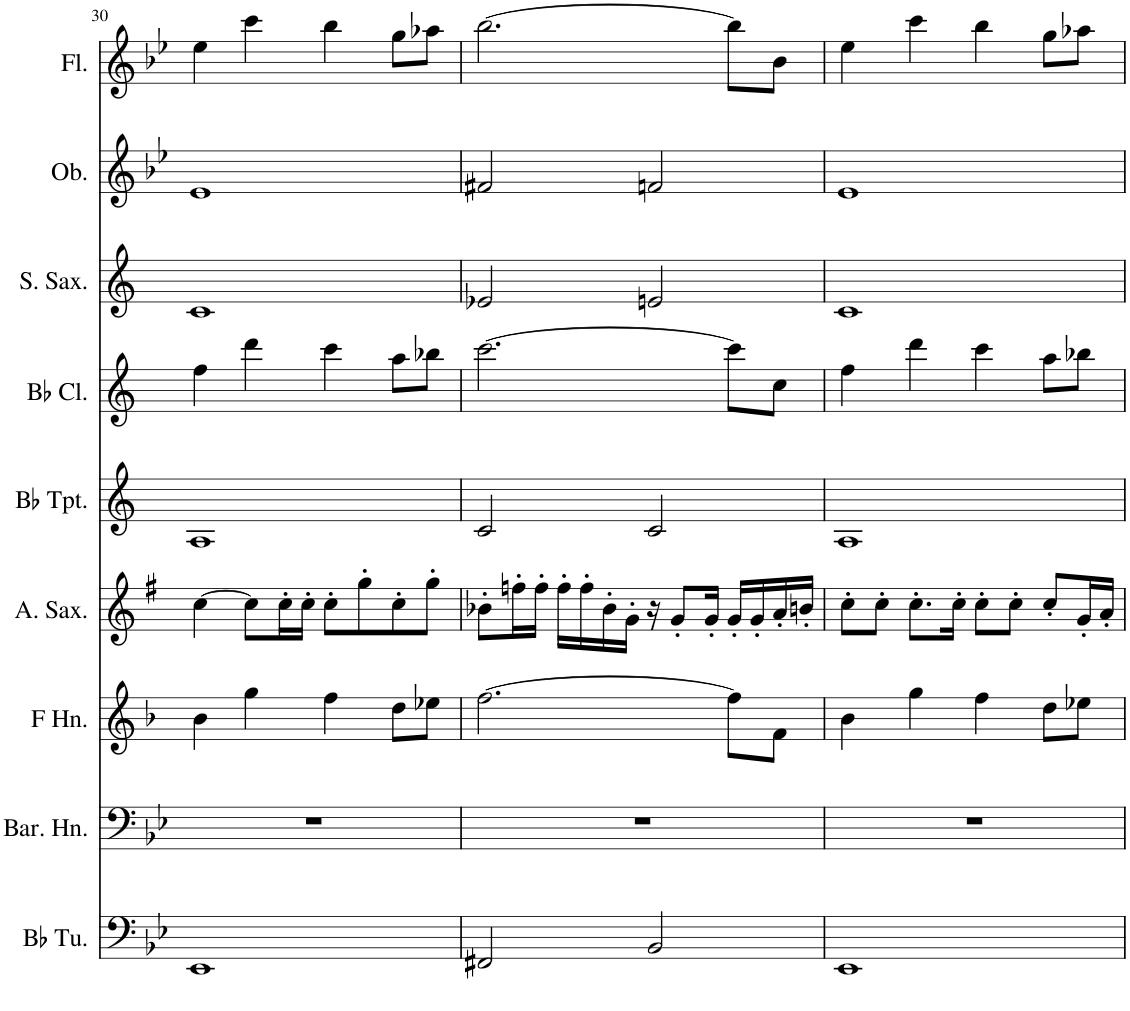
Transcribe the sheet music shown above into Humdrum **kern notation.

**kern	**kern	**kern	**kern	**kern	**kern	**kern	**kern	**kern
*part9	*part8	*part7	*part6	*part5	*part4	*part3	*part2	*part1
*staff9	*staff8	*staff7	*staff6	*staff5	*staff4	*staff3	*staff2	*staff1
*I"Bb Tuba	*I"Baritone Horn	*I"Horn in F	*I"Alto Saxophone	*I"Bb Trumpet	*I"Bb Clarinet	*I"Soprano Saxophone	*I"Oboe	*I"Flute
*I'Bb Tu.	*I'Bar. Hn.	*	*I'A. Sax.	*I'Bb Tpt.	*I'Bb Cl.	*I'S. Sax.	*I'Ob.	*I'Fl.
!!LO:PB:g=z
*clefF4	*clefF4	*clefG2	*clefG2	*clefG2	*clefG2	*clefG2	*clefG2	*clefG2
*	*Trd4c7	*Trd4c7	*Trd5c9	*Trd1c2	*Trd1c2	*Trd1c2	*	*
*k[b-e-]	*k[b-e-]	*k[b-]	*k[f#]	*k[]	*k[]	*k[]	*k[b-e-]	*k[b-e-]
*M4/4	*M4/4	*M4/4	*M4/4	*M4/4	*M4/4	*M4/4	*M4/4	*M4/4
=30	=30	=30	=30	=30	=30	=30	=30	=30
1EE-	1r	4b-\	[4cc\	1A	4ff\	1c	1e-	4ee-\
.	.	4gg\	8cc\L]	.	4ddd\	.	.	4ccc\
.	.	.	16cc'\L	.	.	.	.	.
.	.	.	16cc'\JJ	.	.	.	.	.
.	.	4ff\	8cc'\L	.	4ccc\	.	.	4bb-\
.	.	.	8gg'\	.	.	.	.	.
.	.	8dd\L	8cc'\	.	8aa\L	.	.	8gg\L
.	.	8ee-X\J	8gg'\J	.	8bb-X\J	.	.	8aa-X\J
=31	=31	=31	=31	=31	=31	=31	=31	=31
2FF#X/	1r	[2.ff\	8b-X'\L	2c/	[2.ccc\	2e-X/	2f#X/	[2.bb-\
.	.	.	16ffn'\L	.	.	.	.	.
.	.	.	16ff'\JJ	.	.	.	.	.
.	.	.	16ff'\LL	.	.	.	.	.
.	.	.	16ff'\	.	.	.	.	.
.	.	.	16b-'\	.	.	.	.	.
.	.	.	16g'\JJ	.	.	.	.	.
2BB-/	.	.	16r	2c/	.	2en/	2fn/	.
.	.	.	8g'/L	.	.	.	.	.
.	.	.	16g'/Jk	.	.	.	.	.
.	.	8ff\L]	16g'/LL	.	8ccc\L]	.	.	8bb-\L]
.	.	.	16g'/	.	.	.	.	.
.	.	8f\J	16a'/	.	8cc\J	.	.	8b-\J
.	.	.	16bn'/JJ	.	.	.	.	.
=32	=32	=32	=32	=32	=32	=32	=32	=32
1EE-	1r	4b-\	8cc'\L	1A	4ff\	1c	1e-	4ee-\
.	.	.	8cc'\J	.	.	.	.	.
.	.	4gg\	8.cc'\L	.	4ddd\	.	.	4ccc\
.	.	.	16cc'\Jk	.	.	.	.	.
.	.	4ff\	8cc'\L	.	4ccc\	.	.	4bb-\
.	.	.	8cc'\J	.	.	.	.	.
.	.	8dd\L	8cc'/L	.	8aa\L	.	.	8gg\L
.	.	8ee-X\J	16g'/L	.	8bb-X\J	.	.	8aa-X\J
.	.	.	16a'/JJ	.	.	.	.	.
=	=	=	=	=	=	=	=	=
*-	*-	*-	*-	*-	*-	*-	*-	*-
